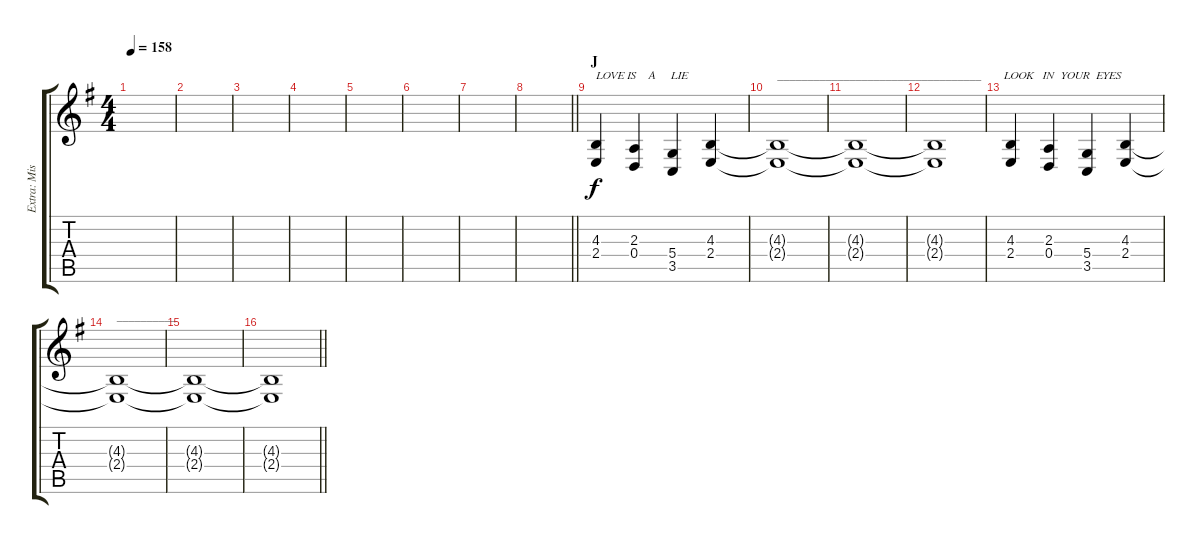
\track ("Extra: Misc" "Extra: Mis") {instrument synthstrings1}
\staff {score tabs}
\tuning (E4 B3 G3 D3 A2 E2) {hide}
\ts (4 4)
\tempo 158
\clef g2
\ks g
|
|
|
|
|
|
|
\barLineRight lightlight
|
\section ("" "J")
(4.3 2.4).4{txt "LOVE IS    A     LIE"} (2.3 0.4).4 (5.4 3.5).4 (4.3 2.4).4 |
(4.3{t} 2.4{t}).1{txt "__________________________________"} |
(4.3{t} 2.4{t}).1 |
(4.3{t} 2.4{t}).1{txt "                       LOOK   IN  YOUR  EYES"} |
(4.3 2.4).4 (2.3 0.4).4 (5.4 3.5).4 (4.3 2.4).4 |
(4.3{t} 2.4{t}).1{txt "__________"} |
(4.3{t} 2.4{t}).1 |
\barLineRight lightlight
(4.3{t} 2.4{t}).1
